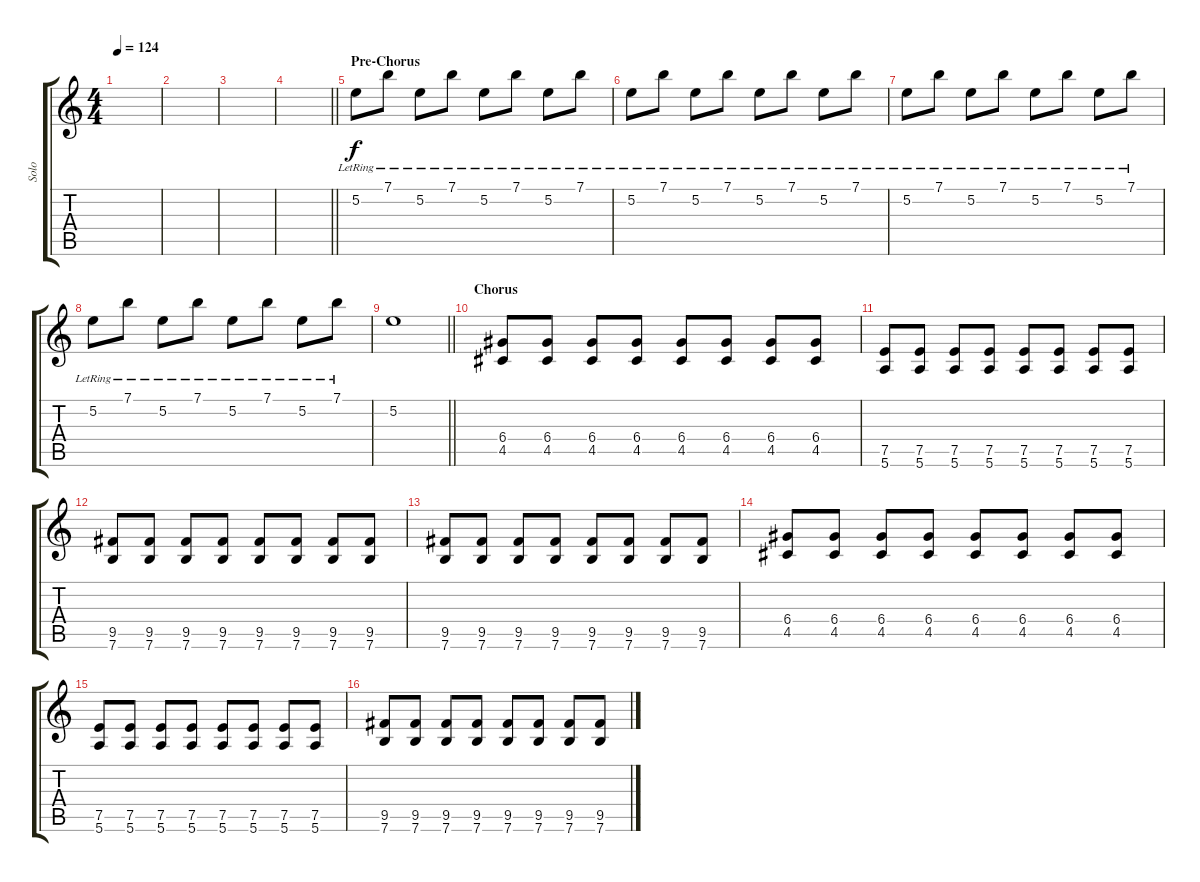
\track ("Solo" "Solo") {instrument electricguitarclean}
\staff {score tabs}
\tuning (E4 B3 G3 D3 A2 E2) {hide}
\ts (4 4)
\tempo 124
\clef g2
\ks c
|
|
|
\barLineRight lightlight
|
\section ("" "Pre-Chorus")
5.2{lr}.8 7.1{lr}.8 5.2{lr}.8 7.1{lr}.8 5.2{lr}.8 7.1{lr}.8 5.2{lr}.8 7.1{lr}.8 |
5.2{lr}.8 7.1{lr}.8 5.2{lr}.8 7.1{lr}.8 5.2{lr}.8 7.1{lr}.8 5.2{lr}.8 7.1{lr}.8 |
5.2{lr}.8 7.1{lr}.8 5.2{lr}.8 7.1{lr}.8 5.2{lr}.8 7.1{lr}.8 5.2{lr}.8 7.1{lr}.8 |
5.2{lr}.8 7.1{lr}.8 5.2{lr}.8 7.1{lr}.8 5.2{lr}.8 7.1{lr}.8 5.2{lr}.8 7.1{lr}.8 |
\barLineRight lightlight
5.2.1 |
\section ("" "Chorus")
(6.4 4.5).8{instrument overdrivenguitar} (6.4 4.5).8 (6.4 4.5).8 (6.4 4.5).8 (6.4 4.5).8 (6.4 4.5).8 (6.4 4.5).8 (6.4 4.5).8 |
(7.5 5.6).8 (7.5 5.6).8 (7.5 5.6).8 (7.5 5.6).8 (7.5 5.6).8 (7.5 5.6).8 (7.5 5.6).8 (7.5 5.6).8 |
(9.5 7.6).8 (9.5 7.6).8 (9.5 7.6).8 (9.5 7.6).8 (9.5 7.6).8 (9.5 7.6).8 (9.5 7.6).8 (9.5 7.6).8 |
(9.5 7.6).8 (9.5 7.6).8 (9.5 7.6).8 (9.5 7.6).8 (9.5 7.6).8 (9.5 7.6).8 (9.5 7.6).8 (9.5 7.6).8 |
(6.4 4.5).8{instrument overdrivenguitar} (6.4 4.5).8 (6.4 4.5).8 (6.4 4.5).8 (6.4 4.5).8 (6.4 4.5).8 (6.4 4.5).8 (6.4 4.5).8 |
(7.5 5.6).8 (7.5 5.6).8 (7.5 5.6).8 (7.5 5.6).8 (7.5 5.6).8 (7.5 5.6).8 (7.5 5.6).8 (7.5 5.6).8 |
(9.5 7.6).8 (9.5 7.6).8 (9.5 7.6).8 (9.5 7.6).8 (9.5 7.6).8 (9.5 7.6).8 (9.5 7.6).8 (9.5 7.6).8
